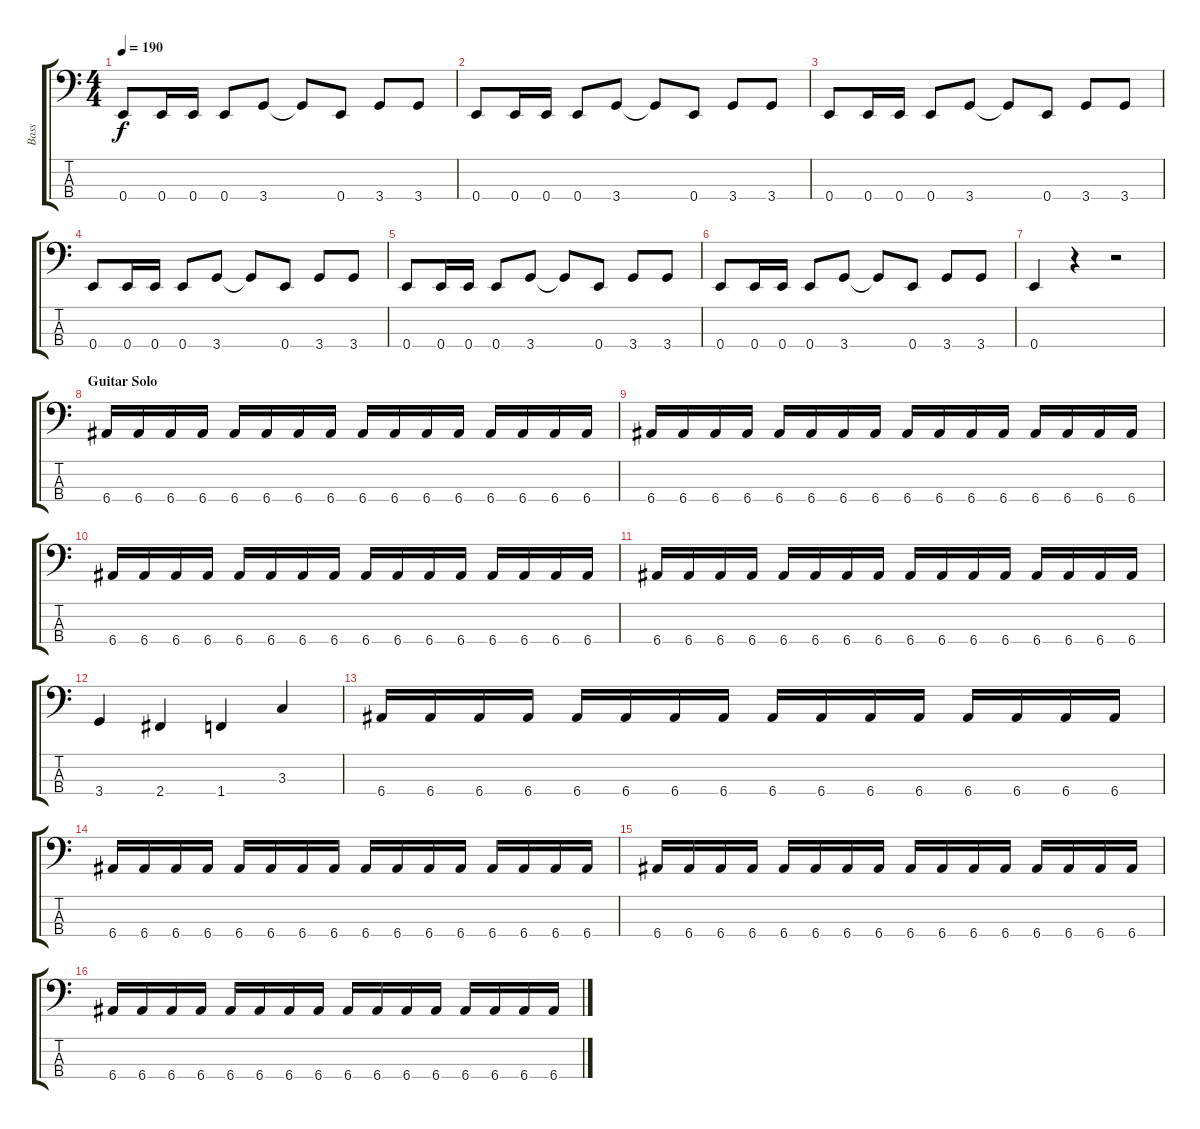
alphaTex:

\track ("Bass" "Bass") {instrument electricbassfinger}
\staff {score tabs}
\tuning (G2 D2 A1 E1) {hide}
\ts (4 4)
\tempo 190
\clef f4
\ks c
0.4.8{dy f} 0.4.16 0.4.16 0.4.8 3.4.8 3.4{t}.8 0.4.8 3.4.8 3.4.8 |
0.4.8 0.4.16 0.4.16 0.4.8 3.4.8 3.4{t}.8 0.4.8 3.4.8 3.4.8 |
0.4.8 0.4.16 0.4.16 0.4.8 3.4.8 3.4{t}.8 0.4.8 3.4.8 3.4.8 |
0.4.8 0.4.16 0.4.16 0.4.8 3.4.8 3.4{t}.8 0.4.8 3.4.8 3.4.8 |
0.4.8 0.4.16 0.4.16 0.4.8 3.4.8 3.4{t}.8 0.4.8 3.4.8 3.4.8 |
0.4.8 0.4.16 0.4.16 0.4.8 3.4.8 3.4{t}.8 0.4.8 3.4.8 3.4.8 |
0.4.4 r.4 r.2 |
\section ("" "Guitar Solo")
6.4.16 6.4.16 6.4.16 6.4.16 6.4.16 6.4.16 6.4.16 6.4.16 6.4.16 6.4.16 6.4.16 6.4.16 6.4.16 6.4.16 6.4.16 6.4.16 |
6.4.16 6.4.16 6.4.16 6.4.16 6.4.16 6.4.16 6.4.16 6.4.16 6.4.16 6.4.16 6.4.16 6.4.16 6.4.16 6.4.16 6.4.16 6.4.16 |
6.4.16 6.4.16 6.4.16 6.4.16 6.4.16 6.4.16 6.4.16 6.4.16 6.4.16 6.4.16 6.4.16 6.4.16 6.4.16 6.4.16 6.4.16 6.4.16 |
6.4.16 6.4.16 6.4.16 6.4.16 6.4.16 6.4.16 6.4.16 6.4.16 6.4.16 6.4.16 6.4.16 6.4.16 6.4.16 6.4.16 6.4.16 6.4.16 |
3.4.4 2.4.4 1.4.4 3.3.4 |
6.4.16 6.4.16 6.4.16 6.4.16 6.4.16 6.4.16 6.4.16 6.4.16 6.4.16 6.4.16 6.4.16 6.4.16 6.4.16 6.4.16 6.4.16 6.4.16 |
6.4.16 6.4.16 6.4.16 6.4.16 6.4.16 6.4.16 6.4.16 6.4.16 6.4.16 6.4.16 6.4.16 6.4.16 6.4.16 6.4.16 6.4.16 6.4.16 |
6.4.16 6.4.16 6.4.16 6.4.16 6.4.16 6.4.16 6.4.16 6.4.16 6.4.16 6.4.16 6.4.16 6.4.16 6.4.16 6.4.16 6.4.16 6.4.16 |
6.4.16 6.4.16 6.4.16 6.4.16 6.4.16 6.4.16 6.4.16 6.4.16 6.4.16 6.4.16 6.4.16 6.4.16 6.4.16 6.4.16 6.4.16 6.4.16
